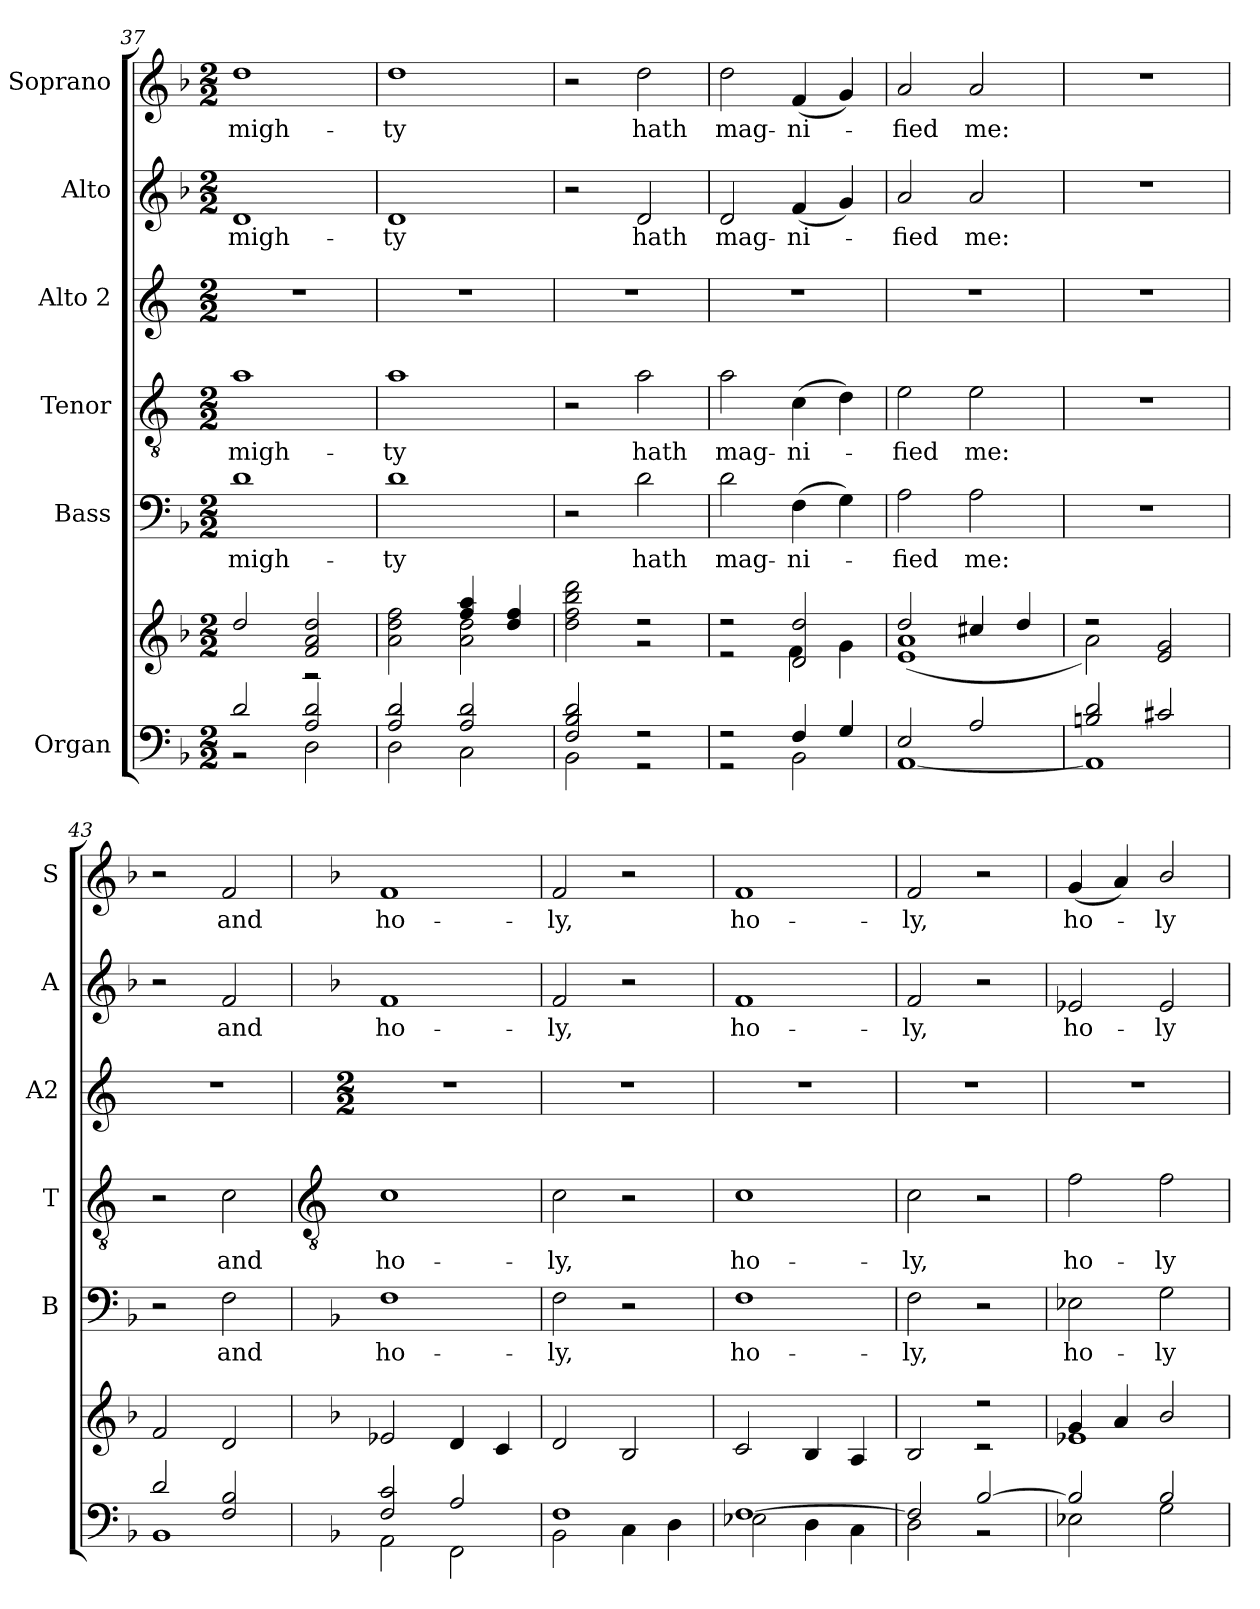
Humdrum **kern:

**kern	**kern	**kern	**text	**kern	**text	**kern	**kern	**text	**kern	**text
*part6	*part6	*part5	*part5	*part4	*part4	*part3	*part2	*part2	*part1	*part1
*staff7	*staff6	*staff5	*staff5	*staff4	*staff4	*staff3	*staff2	*staff2	*staff1	*staff1
*I"Organ	*	*I"Bass	*	*I"Tenor	*	*I"Alto 2	*I"Alto	*	*I"Soprano	*
*	*	*I'B	*	*I'T	*	*I'A2	*I'A	*	*I'S	*
*clefF4	*clefG2	*clefF4	*	*clefGv2	*	*clefG2	*clefG2	*	*clefG2	*
*	*	*	*	*ITrd4c7	*	*ITrd4c7	*	*	*	*
*k[b-]	*k[b-]	*k[b-]	*	*k[b-]	*	*k[b-]	*k[b-]	*	*k[b-]	*
*F:	*F:	*F:	*	*F:	*	*F:	*F:	*	*F:	*
*M2/2	*M2/2	*M2/2	*	*M2/2	*	*M2/2	*M2/2	*	*M2/2	*
=37	=37	=37	=37	=37	=37	=37	=37	=37	=37	=37
*^	*^	*	*	*	*	*	*	*	*	*
!	!	!	!	!	!LO:LY:b	!	!LO:LY:b	!	!	!LO:LY:b	!	!LO:LY:b
2d/	2r	2dd/	2ryy	1d	migh-	1d	migh-	1r	1d	migh-	1dd	migh-
2A/ 2d/	2D\	2f/ 2a/ 2dd/	2r	.	.	.	.	.	.	.	.	.
=38	=38	=38	=38	=38	=38	=38	=38	=38	=38	=38	=38	=38
!	!	!	!	!	!LO:LY:b	!	!LO:LY:b	!	!	!LO:LY:b	!	!LO:LY:b
2A/ 2d/	2D\	2ryy	2a\ 2dd\ 2ff\	1d	-ty	1d	-ty	1r	1d	-ty	1dd	-ty
2A/ 2d/	2C\	4ff/ 4aa/	2a\ 2dd\	.	.	.	.	.	.	.	.	.
.	.	4dd/ 4ff/	.	.	.	.	.	.	.	.	.	.
=39	=39	=39	=39	=39	=39	=39	=39	=39	=39	=39	=39	=39
2F/ 2B-/ 2d/	2BB-\	2ryy	2dd\ 2ff\ 2bb-\ 2ddd\	2r	.	2r	.	1r	2r	.	2r	.
!	!	!	!	!	!LO:LY:b	!	!LO:LY:b	!	!	!LO:LY:b	!	!LO:LY:b
2r	2r	2r	2r	2d	hath	2d	hath	.	2d	hath	2dd	hath
=40	=40	=40	=40	=40	=40	=40	=40	=40	=40	=40	=40	=40
!	!	!	!	!	!LO:LY:b	!	!LO:LY:b	!	!	!LO:LY:b	!	!LO:LY:b
2r	2r	2r	2r	2d	mag-	2d	mag-	1r	2d	mag-	2dd	mag-
!	!	!	!	!	!LO:LY:b	!	!LO:LY:b	!	!	!LO:LY:b	!	!LO:LY:b
4F/	2BB-\	2d/ 2dd/	4f\	(>4F	-ni-	(<4F	-ni-	.	(<4f	-ni-	(<4f	-ni-
4G/	.	.	4g\	4G)	.	4G)	.	.	4g)	.	4g)	.
=41	=41	=41	=41	=41	=41	=41	=41	=41	=41	=41	=41	=41
!	!	!	!	!	!LO:LY:b	!	!LO:LY:b	!	!	!LO:LY:b	!	!LO:LY:b
2E/	[1AA\	2dd/	(<1e\ 1a\	2A	fied	2A	fied	1r	2a	fied	2a	fied
!	!	!	!	!	!LO:LY:b	!	!LO:LY:b	!	!	!LO:LY:b	!	!LO:LY:b
2A/	.	4cc#X/	.	2A	me:	2A	me:	.	2a	me:	2a	me:
.	.	4dd/	.	.	.	.	.	.	.	.	.	.
=42	=42	=42	=42	=42	=42	=42	=42	=42	=42	=42	=42	=42
2Bn/ 2d/	1AA\]	2r	2a\)	1r	.	1r	.	1r	1r	.	1r	.
2c#X/	.	2e/ 2g/	2ryy	.	.	.	.	.	.	.	.	.
=43	=43	=43	=43	=43	=43	=43	=43	=43	=43	=43	=43	=43
2d/	1BB-\	2f/	1ryy	2r	.	2r	.	1r	2r	.	2r	.
!	!	!	!	!	!LO:LY:b	!	!LO:LY:b	!	!	!LO:LY:b	!	!LO:LY:b
2F/ 2B-/	.	2d/	.	2F	and	2F	and	.	2f	and	2f	and
!!LO:LB:g=z
=44	=44	=44	=44	=44	=44	=44	=44	=44	=44	=44	=44	=44
*	*	*	*	*	*	*clefGv2	*	*	*	*	*	*
*	*	*	*	*	*	*	*	*k[b-]	*	*	*	*
*	*	*	*	*	*	*	*	*F:	*	*	*	*
*	*	*	*	*	*	*	*	*M2/2	*	*	*	*
!	!	!	!	!	!LO:LY:b	!	!LO:LY:b	!	!	!LO:LY:b	!	!LO:LY:b
2F/ 2c/	2AA\	2e-X/	1ryy	1F	ho-	1F	ho-	1r	1f	ho-	1f	ho-
2A/	2FF\	4d/	.	.	.	.	.	.	.	.	.	.
.	.	4c/	.	.	.	.	.	.	.	.	.	.
=45	=45	=45	=45	=45	=45	=45	=45	=45	=45	=45	=45	=45
!	!	!	!	!	!LO:LY:b	!	!LO:LY:b	!	!	!LO:LY:b	!	!LO:LY:b
1F/	2BB-\	2d/	1ryy	2F	-ly,	2F	-ly,	1r	2f	-ly,	2f	-ly,
.	4C\	2B-/	.	2r	.	2r	.	.	2r	.	2r	.
.	4D\	.	.	.	.	.	.	.	.	.	.	.
=46	=46	=46	=46	=46	=46	=46	=46	=46	=46	=46	=46	=46
!	!	!	!	!	!LO:LY:b	!	!LO:LY:b	!	!	!LO:LY:b	!	!LO:LY:b
[1F/	2E-X\	2c/	1ryy	1F	ho-	1F	ho-	1r	1f	ho-	1f	ho-
.	4D\	4B-/	.	.	.	.	.	.	.	.	.	.
.	4C\	4A/	.	.	.	.	.	.	.	.	.	.
=47	=47	=47	=47	=47	=47	=47	=47	=47	=47	=47	=47	=47
!	!	!	!	!	!LO:LY:b	!	!LO:LY:b	!	!	!LO:LY:b	!	!LO:LY:b
2F/]	2D\	2B-/	2ryy	2F	-ly,	2F	-ly,	1r	2f	-ly,	2f	-ly,
[2B-/	2r	2r	2r	2r	.	2r	.	.	2r	.	2r	.
=48	=48	=48	=48	=48	=48	=48	=48	=48	=48	=48	=48	=48
!	!	!	!	!	!LO:LY:b	!	!LO:LY:b	!	!	!LO:LY:b	!	!LO:LY:b
2B-/]	2E-X\	4g/	1e-X\	2E-X	ho-	2B-	ho-	1r	2e-X	ho-	(<4g	ho-
.	.	4a/	.	.	.	.	.	.	.	.	4a)	.
!	!	!	!	!	!LO:LY:b	!	!LO:LY:b	!	!	!LO:LY:b	!	!LO:LY:b
2B-/	2G\	2b-/	.	2G	-ly	2B-	-ly	.	2e-	-ly	2b-/	ly
*v	*v	*	*	*	*	*	*	*	*	*	*	*
*	*v	*v	*	*	*	*	*	*	*	*	*
=	=	=	=	=	=	=	=	=	=	=
*-	*-	*-	*-	*-	*-	*-	*-	*-	*-	*-
